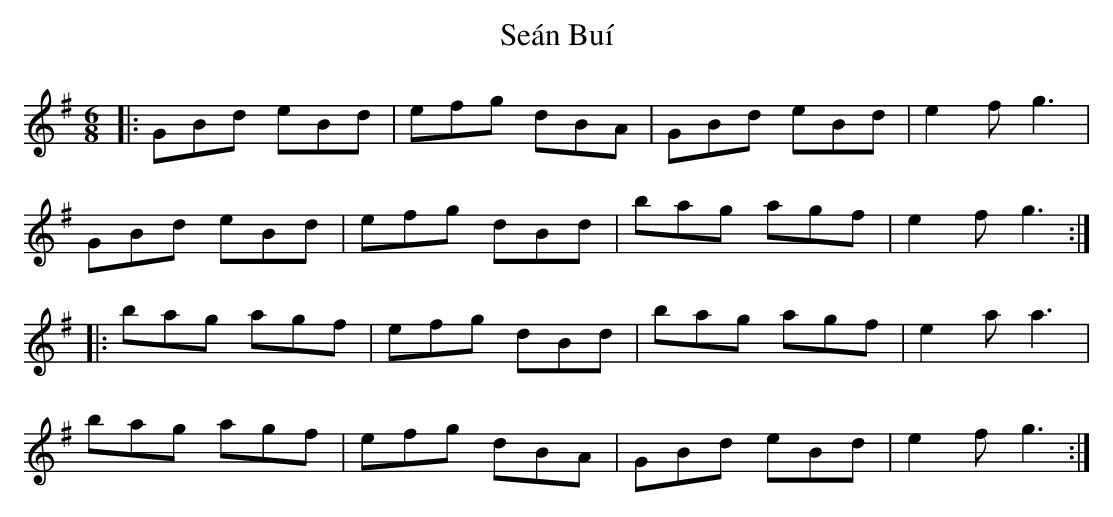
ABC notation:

X:1
T: Seán Buí
M: 6/8
L: 1/8
K: Gmaj
|:GBd eBd|efg dBA|GBd eBd|e2 f g3|
GBd eBd|efg dBd|bag agf|e2 f g3:|
|:bag agf|efg dBd|bag agf|e2 a a3|
bag agf|efg dBA|GBd eBd|e2 f g3:|
